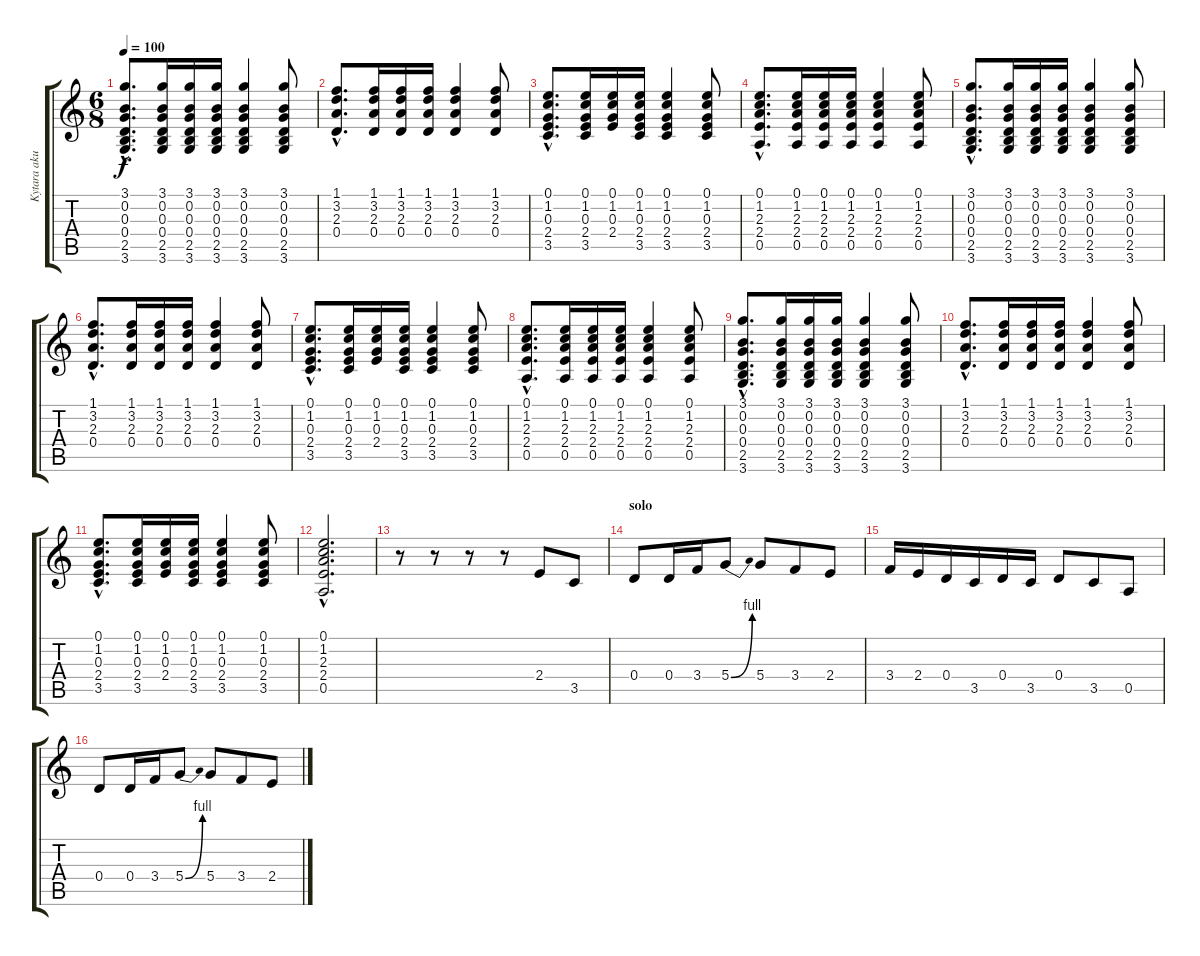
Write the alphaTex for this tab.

\track ("Kytara akusticka" "Kytara aku") {instrument acousticguitarnylon}
\staff {score tabs}
\tuning (E4 B3 G3 D3 A2 E2) {hide}
\ts (6 8)
\tempo 100
\clef g2
\ks c
(3.1{hac} 0.2{hac} 0.3{hac} 0.4{hac} 2.5{hac} 3.6{hac}).8{d dy f} (3.1 0.2 0.3 0.4 2.5 3.6).16 (3.1 0.2 0.3 0.4 2.5 3.6).16 (3.1 0.2 0.3 0.4 2.5 3.6).16 (3.1 0.2 0.3 0.4 2.5 3.6).4 (3.1 0.2 0.3 0.4 2.5 3.6).8 |
(1.1{hac} 3.2{hac} 2.3{hac} 0.4{hac}).8{d} (1.1 3.2 2.3 0.4).16 (1.1 3.2 2.3 0.4).16 (1.1 3.2 2.3 0.4).16 (1.1 3.2 2.3 0.4).4 (1.1 3.2 2.3 0.4).8 |
(0.1{hac} 1.2{hac} 0.3{hac} 2.4{hac} 3.5{hac}).8{d} (0.1 1.2 0.3 2.4 3.5).16 (0.1 1.2 0.3 2.4).16 (0.1 1.2 0.3 2.4 3.5).16 (0.1 1.2 0.3 2.4 3.5).4 (0.1 1.2 0.3 2.4 3.5).8 |
(0.1{hac} 1.2{hac} 2.3{hac} 2.4{hac} 0.5{hac}).8{d} (0.1 1.2 2.3 2.4 0.5).16 (0.1 1.2 2.3 2.4 0.5).16 (0.1 1.2 2.3 2.4 0.5).16 (0.1 1.2 2.3 2.4 0.5).4 (0.1 1.2 2.3 2.4 0.5).8 |
(3.1{hac} 0.2{hac} 0.3{hac} 0.4{hac} 2.5{hac} 3.6{hac}).8{d} (3.1 0.2 0.3 0.4 2.5 3.6).16 (3.1 0.2 0.3 0.4 2.5 3.6).16 (3.1 0.2 0.3 0.4 2.5 3.6).16 (3.1 0.2 0.3 0.4 2.5 3.6).4 (3.1 0.2 0.3 0.4 2.5 3.6).8 |
(1.1{hac} 3.2{hac} 2.3{hac} 0.4{hac}).8{d} (1.1 3.2 2.3 0.4).16 (1.1 3.2 2.3 0.4).16 (1.1 3.2 2.3 0.4).16 (1.1 3.2 2.3 0.4).4 (1.1 3.2 2.3 0.4).8 |
(0.1{hac} 1.2{hac} 0.3{hac} 2.4{hac} 3.5{hac}).8{d} (0.1 1.2 0.3 2.4 3.5).16 (0.1 1.2 0.3 2.4).16 (0.1 1.2 0.3 2.4 3.5).16 (0.1 1.2 0.3 2.4 3.5).4 (0.1 1.2 0.3 2.4 3.5).8 |
(0.1{hac} 1.2{hac} 2.3{hac} 2.4{hac} 0.5{hac}).8{d} (0.1 1.2 2.3 2.4 0.5).16 (0.1 1.2 2.3 2.4 0.5).16 (0.1 1.2 2.3 2.4 0.5).16 (0.1 1.2 2.3 2.4 0.5).4 (0.1 1.2 2.3 2.4 0.5).8 |
(3.1{hac} 0.2{hac} 0.3{hac} 0.4{hac} 2.5{hac} 3.6{hac}).8{d} (3.1 0.2 0.3 0.4 2.5 3.6).16 (3.1 0.2 0.3 0.4 2.5 3.6).16 (3.1 0.2 0.3 0.4 2.5 3.6).16 (3.1 0.2 0.3 0.4 2.5 3.6).4 (3.1 0.2 0.3 0.4 2.5 3.6).8 |
(1.1{hac} 3.2{hac} 2.3{hac} 0.4{hac}).8{d} (1.1 3.2 2.3 0.4).16 (1.1 3.2 2.3 0.4).16 (1.1 3.2 2.3 0.4).16 (1.1 3.2 2.3 0.4).4 (1.1 3.2 2.3 0.4).8 |
(0.1{hac} 1.2{hac} 0.3{hac} 2.4{hac} 3.5{hac}).8{d} (0.1 1.2 0.3 2.4 3.5).16 (0.1 1.2 0.3 2.4).16 (0.1 1.2 0.3 2.4 3.5).16 (0.1 1.2 0.3 2.4 3.5).4 (0.1 1.2 0.3 2.4 3.5).8 |
(0.1{hac} 1.2{hac} 2.3{hac} 2.4{hac} 0.5{hac}).2{d} |
r.8 r.8 r.8 r.8 2.4.8{volume 11 instrument electricguitarmuted} 3.5.8 |
\section ("" "solo")
0.4.8 0.4.16 3.4.16 5.4{be (bend 0 0 60 4)}.8 5.4.8 3.4.8 2.4.8 |
3.4.16 2.4.16 0.4.16 3.5.16 0.4.16 3.5.16 0.4.8 3.5.8 0.5.8 |
0.4.8 0.4.16 3.4.16 5.4{be (bend 0 0 60 4)}.8 5.4.8 3.4.8 2.4.8
